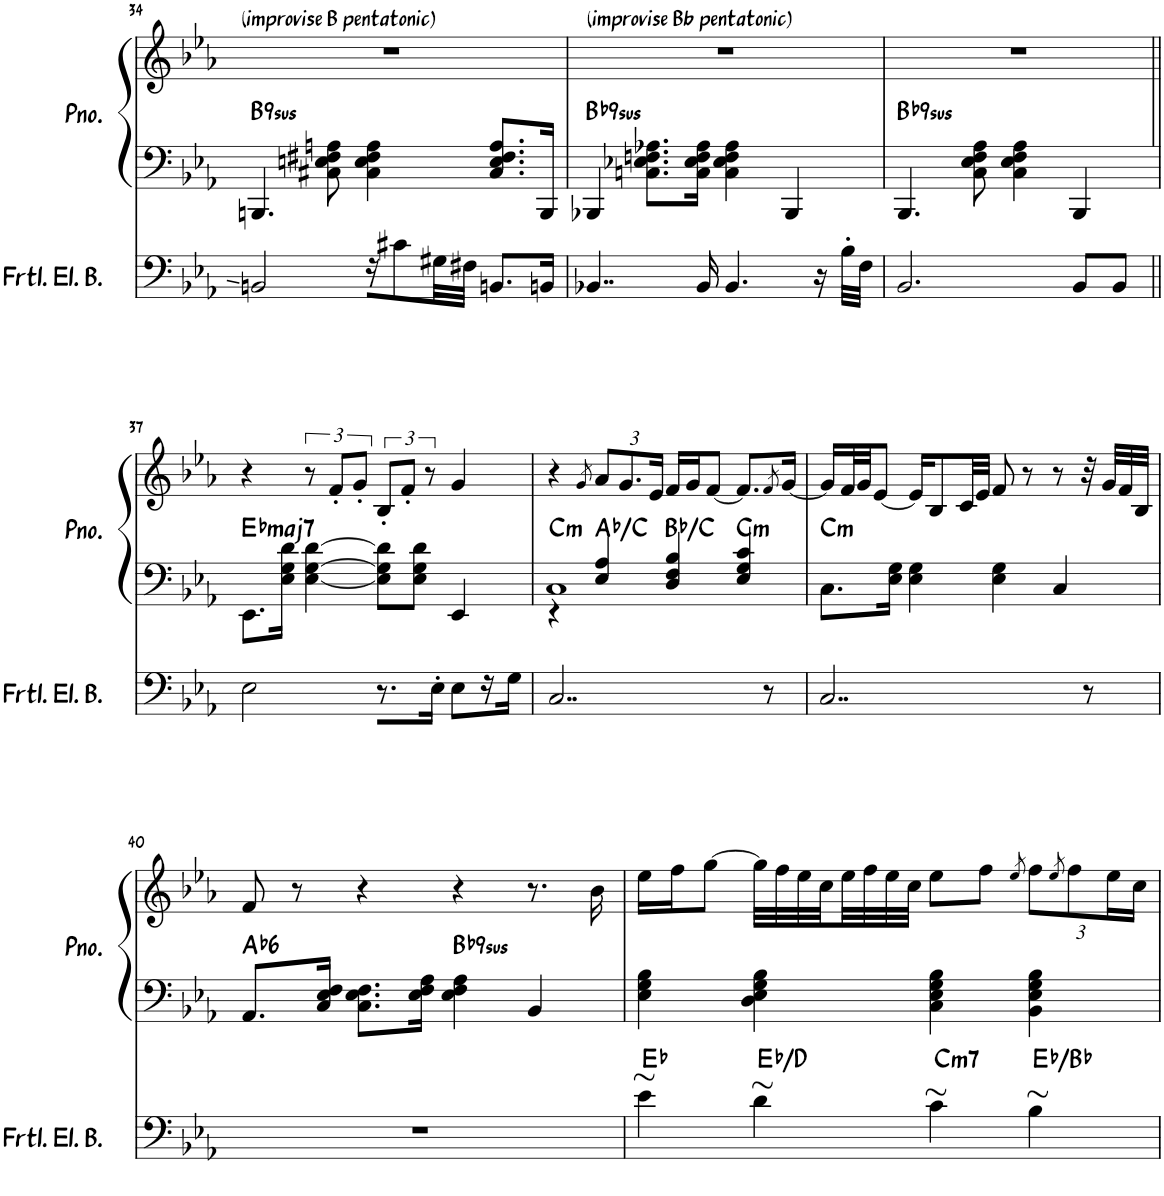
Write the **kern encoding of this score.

**kern	**kern	**kern	**harte
*part2	*part1	*part1	*part1
*staff3	*staff2	*staff1	*
*I"Fretless Electric Bass	*I"Piano	*	*
*I'Frtl. El. B.	*I'Pno.	*	*
!!LO:PB:g=z
*clefF4	*clefF4	*clefG2	*
*Trd7c12	*	*	*
*k[b-e-a-]	*k[b-e-a-]	*k[b-e-a-]	*
*M4/4	*M4/4	*M4/4	*
=34	=34	=34	=34
!	!	!LO:TX:a:t=(improvise B pentatonic)	!LO:H:kt=9sus
2BBn/	4.BBBn/	1r	B:sus4(7,9)
.	8C#X\ 8En\ 8F#X\ 8An\	.	.
16r	4C#\ 4E\ 4F#\ 4A\	.	.
8c#X\	.	.	.
32G#X\LL	.	.	.
32F#X\JJJ	.	.	.
8.BBn/L	8.C#/ 8.E/ 8.F#/ 8.A/L	.	.
16BBn/Jk	16BBB/Jk	.	.
=35	=35	=35	=35
!	!	!LO:TX:a:t=(improvise Bb pentatonic)	!LO:H:kt=9sus
4..BB-X/	4BBB-X/	1r	Bb:sus4(7,9)
.	8.Cn\ 8.E-X\ 8.Fn\ 8.A-X\L	.	.
16BB-/	16C\ 16E-\ 16F\ 16A-\Jk	.	.
4.BB-/	4C\ 4E-\ 4F\ 4A-\	.	.
.	4BBB-/	.	.
16r	.	.	.
32B-'\LLL	.	.	.
32F\JJJ	.	.	.
=36	=36	=36	=36
!	!	!	!LO:H:kt=9sus
2.BB-/	4.BBB-/	1r	Bb:sus4(7,9)
.	8C\ 8E-\ 8F\ 8A-\	.	.
.	4C\ 4E-\ 4F\ 4A-\	.	.
8BB-/L	4BBB-/	.	.
8BB-/J	.	.	.
!!LO:LB:g=z
=37||	=37||	=37||	=37||
!	!	!	!LO:H:kt=maj7
2E-\	8.EE-\L	4r	Eb:maj7
.	16E-\ 16G\ 16d\Jk	.	.
.	[4E-\ [4G\ [4d\	12r	.
.	.	12f'/L	.
.	.	12g'/J	.
8.r	8E-\] 8G\] 8d\]L	12B-'/L	.
.	.	12f'/J	.
.	8E-\ 8G\ 8d\J	.	.
.	.	12r	.
16E-'\Jk	.	.	.
8E-\L	4EE-/	4g/	.
16r	.	.	.
16G\JJ	.	.	.
=38	=38	=38	=38
*	*^	*	*
!	!	!	!	!LO:H:kt=m
2..C/	1C	4r	4r	C:min
.	.	.	8qg/	.
*	*	*	*Xbrackettup	*
.	.	4E-/ 4A-/	12a-/L	Ab:maj/3
.	.	.	12.g/	.
.	.	.	24e-/Jk	.
.	.	4D/ 4F/ 4B-/	16f/LL	Bb:maj/2
.	.	.	16g/J	.
.	.	.	[8f/J	.
!	!	!	!	!LO:H:kt=m
.	.	4E-/ 4G/ 4c/	8.f/L]	C:min
8r	.	.	.	.
.	.	.	8qf/	.
.	.	.	[16g/Jk	.
*	*v	*v	*	*
=39	=39	=39	=39
!	!	!	!LO:H:kt=m
2..C/	8.C\L	16g/LL]	C:min
.	.	32f/L	.
.	.	32g/JJ	.
.	.	[8e-/J	.
.	16E-\ 16G\Jk	.	.
.	4E-\ 4G\	16e-/KL]	.
.	.	8B-/	.
.	.	32c/LL	.
.	.	32e-/JJJ	.
.	4E-\ 4G\	8f/	.
.	.	8r	.
.	4C/	8r	.
8r	.	32r	.
.	.	32g/LLL	.
.	.	32f/	.
.	.	32B-/JJJ	.
!!LO:LB:g=z
=40	=40	=40	=40
!	!	!	!LO:H:kt=6
1r	8.AA-/L	8f/	Ab:maj6
.	.	8r	.
.	16C/ 16E-/ 16F/Jk	.	.
.	8.C\ 8.E-\ 8.F\L	4r	.
.	16E-\ 16F\ 16A-\Jk	.	.
!	!	!	!LO:H:kt=9sus
.	4E-\ 4F\ 4A-\	4r	Bb:sus4(7,9)
.	4BB-/	8.r	.
.	.	16b-\	.
=41	=41	=41	=41
4e-\	4E-\ 4G\ 4B-\	16ee-\LL	Eb:maj
.	.	16ff\J	.
.	.	[8gg\J	.
4d\	4D\ 4E-\ 4G\ 4B-\	32gg\LLL]	Eb:maj/7
.	.	32ff\	.
.	.	32ee-\	.
.	.	32cc\	.
.	.	32ee-\	.
.	.	32ff\	.
.	.	32ee-\	.
.	.	32cc\JJJ	.
!	!	!	!LO:H:kt=m7
4c\	4C\ 4E-\ 4G\ 4B-\	8ee-\L	C:min7
.	.	8ff\J	.
.	.	8qee-/	.
4B-\	4BB-\ 4E-\ 4G\ 4B-\	12ff\L	Eb:maj/5
.	.	8qee-/	.
.	.	12ff\	.
.	.	24ee-\L	.
.	.	24cc\JJ	.
=	=	=	=
*-	*-	*-	*-
